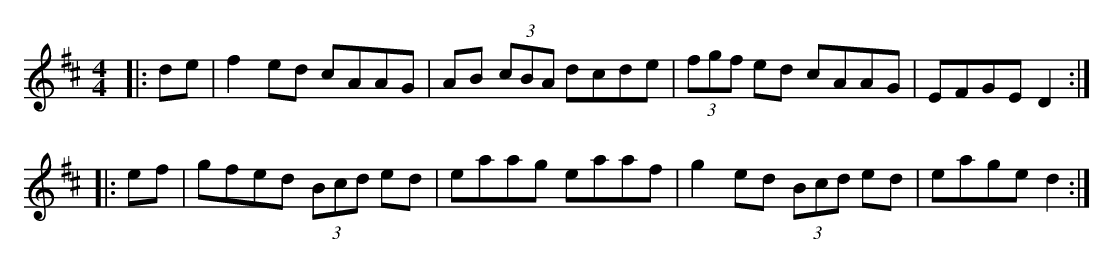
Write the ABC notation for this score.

X:1
M:4/4
K:D
|:de|f2ed cAAG|AB (3cBA dcde|(3fgf ed cAAG|EFGE D2:|
|:ef|gfed (3Bcd ed|eaag eaaf|g2 ed (3Bcd ed|eage d2:|
